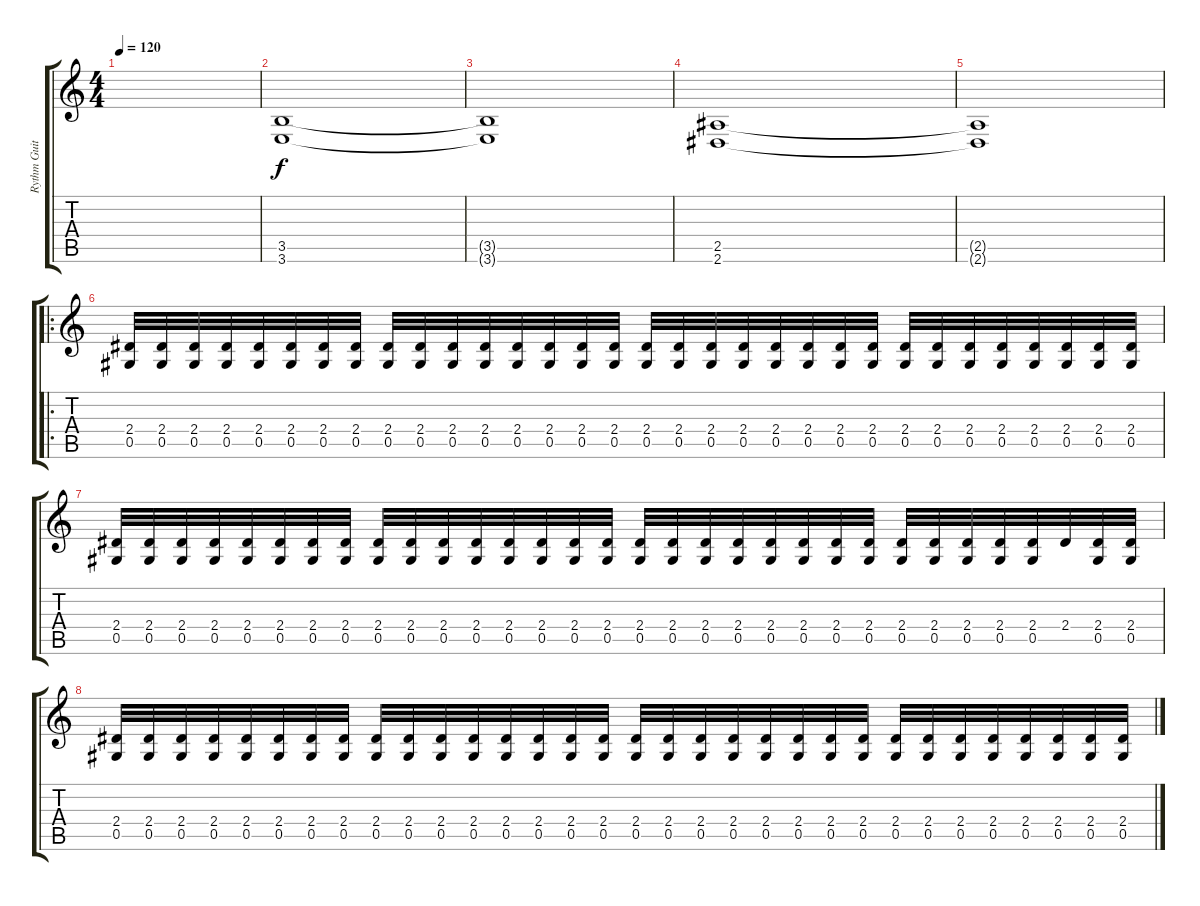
\track ("Rythm Guitar" "Rythm Guit") {instrument distortionguitar}
\staff {score tabs}
\tuning (Eb4 Bb3 Gb3 Db3 Ab2 Db2) {hide}
\ts (4 4)
\tempo 120
\clef g2
\ks c
|
(3.5 3.6).1 |
(3.5{t} 3.6{t}).1 |
(2.5 2.6).1 |
(2.5{t} 2.6{t}).1 |
\ro
(2.4 0.5).32{balance 8} (2.4 0.5).32 (2.4 0.5).32 (2.4 0.5).32 (2.4 0.5).32 (2.4 0.5).32 (2.4 0.5).32 (2.4 0.5).32 (2.4 0.5).32 (2.4 0.5).32 (2.4 0.5).32 (2.4 0.5).32 (2.4 0.5).32 (2.4 0.5).32 (2.4 0.5).32 (2.4 0.5).32 (2.4 0.5).32 (2.4 0.5).32 (2.4 0.5).32 (2.4 0.5).32 (2.4 0.5).32 (2.4 0.5).32 (2.4 0.5).32 (2.4 0.5).32 (2.4 0.5).32 (2.4 0.5).32 (2.4 0.5).32 (2.4 0.5).32 (2.4 0.5).32 (2.4 0.5).32 (2.4 0.5).32 (2.4 0.5).32 |
(2.4 0.5).32 (2.4 0.5).32 (2.4 0.5).32 (2.4 0.5).32 (2.4 0.5).32 (2.4 0.5).32 (2.4 0.5).32 (2.4 0.5).32 (2.4 0.5).32 (2.4 0.5).32 (2.4 0.5).32 (2.4 0.5).32 (2.4 0.5).32 (2.4 0.5).32 (2.4 0.5).32 (2.4 0.5).32 (2.4 0.5).32 (2.4 0.5).32 (2.4 0.5).32 (2.4 0.5).32 (2.4 0.5).32 (2.4 0.5).32 (2.4 0.5).32 (2.4 0.5).32 (2.4 0.5).32 (2.4 0.5).32 (2.4 0.5).32 (2.4 0.5).32 (2.4 0.5).32 2.4.32 (2.4 0.5).32 (2.4 0.5).32 |
(2.4 0.5).32 (2.4 0.5).32 (2.4 0.5).32 (2.4 0.5).32 (2.4 0.5).32 (2.4 0.5).32 (2.4 0.5).32 (2.4 0.5).32 (2.4 0.5).32 (2.4 0.5).32 (2.4 0.5).32 (2.4 0.5).32 (2.4 0.5).32 (2.4 0.5).32 (2.4 0.5).32 (2.4 0.5).32 (2.4 0.5).32 (2.4 0.5).32 (2.4 0.5).32 (2.4 0.5).32 (2.4 0.5).32 (2.4 0.5).32 (2.4 0.5).32 (2.4 0.5).32 (2.4 0.5).32 (2.4 0.5).32 (2.4 0.5).32 (2.4 0.5).32 (2.4 0.5).32 (2.4 0.5).32 (2.4 0.5).32 (2.4 0.5).32
